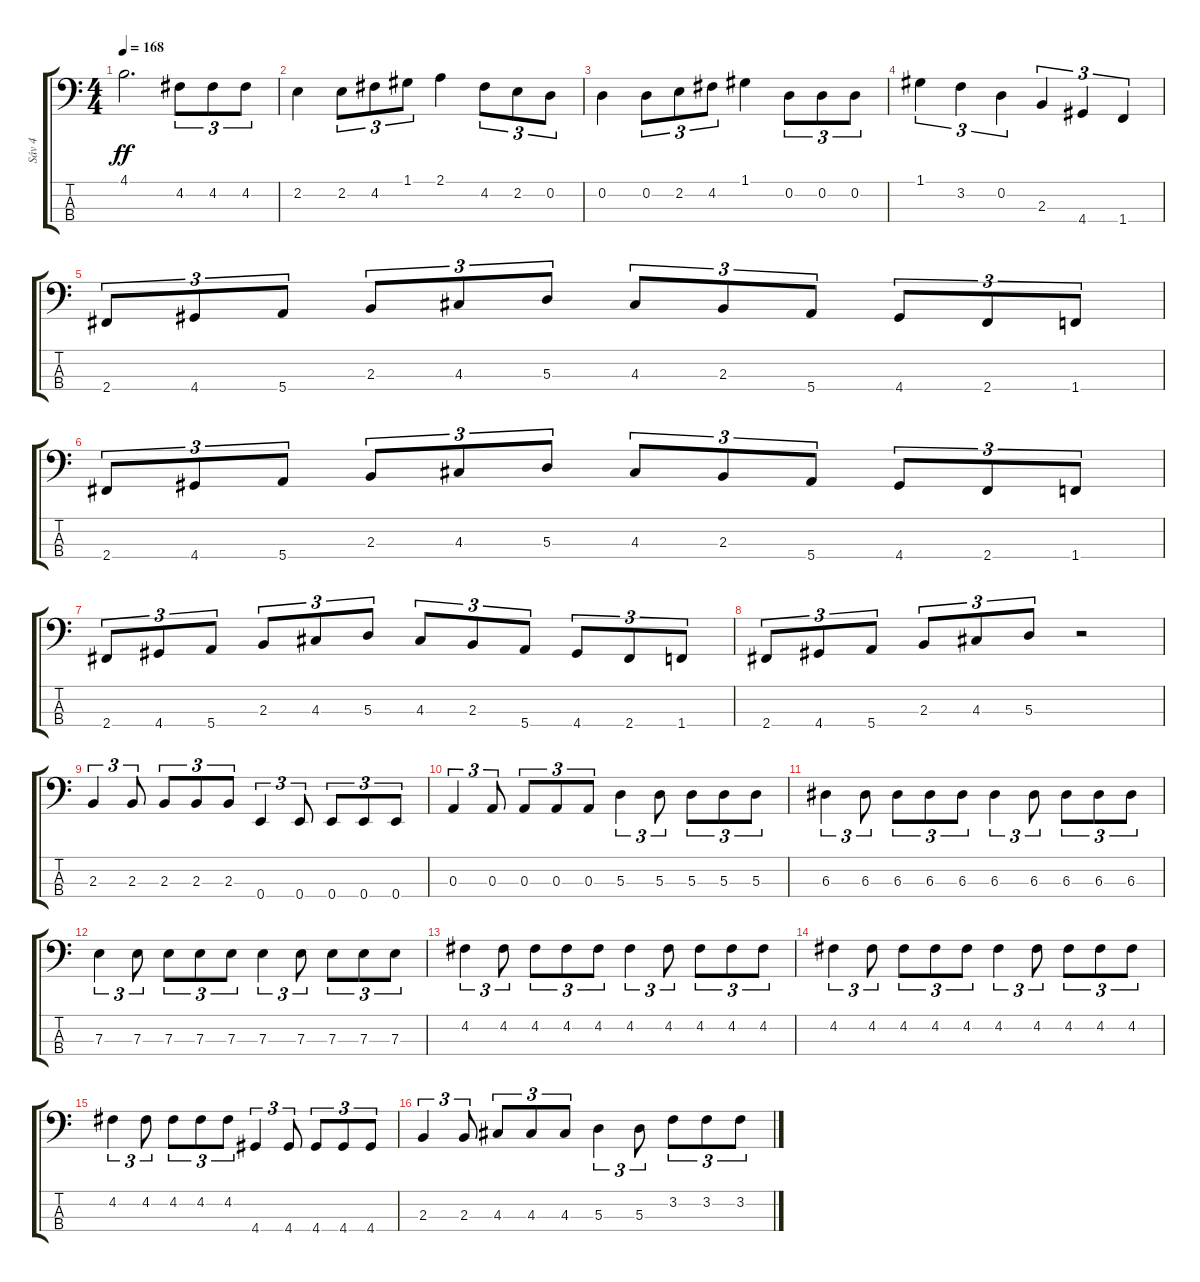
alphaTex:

\track ("Sáv 4" "Sáv 4") {instrument electricbassfinger}
\staff {score tabs}
\tuning (G2 D2 A1 E1) {hide}
\ts (4 4)
\tempo 168
\clef f4
\ks c
4.1.2{d dy ff} 4.2.8{tu (3 2)} 4.2.8{tu (3 2)} 4.2.8{tu (3 2)} |
2.2.4 2.2.8{tu (3 2)} 4.2.8{tu (3 2)} 1.1.8{tu (3 2)} 2.1.4 4.2.8{tu (3 2)} 2.2.8{tu (3 2)} 0.2.8{tu (3 2)} |
0.2.4 0.2.8{tu (3 2)} 2.2.8{tu (3 2)} 4.2.8{tu (3 2)} 1.1.4 0.2.8{tu (3 2)} 0.2.8{tu (3 2)} 0.2.8{tu (3 2)} |
1.1.4{tu (3 2)} 3.2.4{tu (3 2)} 0.2.4{tu (3 2)} 2.3.4{tu (3 2)} 4.4.4{tu (3 2)} 1.4.4{tu (3 2)} |
2.4.8{tu (3 2)} 4.4.8{tu (3 2)} 5.4.8{tu (3 2)} 2.3.8{tu (3 2)} 4.3.8{tu (3 2)} 5.3.8{tu (3 2)} 4.3.8{tu (3 2)} 2.3.8{tu (3 2)} 5.4.8{tu (3 2)} 4.4.8{tu (3 2)} 2.4.8{tu (3 2)} 1.4.8{tu (3 2)} |
2.4.8{tu (3 2)} 4.4.8{tu (3 2)} 5.4.8{tu (3 2)} 2.3.8{tu (3 2)} 4.3.8{tu (3 2)} 5.3.8{tu (3 2)} 4.3.8{tu (3 2)} 2.3.8{tu (3 2)} 5.4.8{tu (3 2)} 4.4.8{tu (3 2)} 2.4.8{tu (3 2)} 1.4.8{tu (3 2)} |
2.4.8{tu (3 2)} 4.4.8{tu (3 2)} 5.4.8{tu (3 2)} 2.3.8{tu (3 2)} 4.3.8{tu (3 2)} 5.3.8{tu (3 2)} 4.3.8{tu (3 2)} 2.3.8{tu (3 2)} 5.4.8{tu (3 2)} 4.4.8{tu (3 2)} 2.4.8{tu (3 2)} 1.4.8{tu (3 2)} |
2.4.8{tu (3 2)} 4.4.8{tu (3 2)} 5.4.8{tu (3 2)} 2.3.8{tu (3 2)} 4.3.8{tu (3 2)} 5.3.8{tu (3 2)} r.2 |
2.3.4{tu (3 2)} 2.3.8{tu (3 2)} 2.3.8{tu (3 2)} 2.3.8{tu (3 2)} 2.3.8{tu (3 2)} 0.4.4{tu (3 2)} 0.4.8{tu (3 2)} 0.4.8{tu (3 2)} 0.4.8{tu (3 2)} 0.4.8{tu (3 2)} |
0.3.4{tu (3 2)} 0.3.8{tu (3 2)} 0.3.8{tu (3 2)} 0.3.8{tu (3 2)} 0.3.8{tu (3 2)} 5.3.4{tu (3 2)} 5.3.8{tu (3 2)} 5.3.8{tu (3 2)} 5.3.8{tu (3 2)} 5.3.8{tu (3 2)} |
6.3.4{tu (3 2)} 6.3.8{tu (3 2)} 6.3.8{tu (3 2)} 6.3.8{tu (3 2)} 6.3.8{tu (3 2)} 6.3.4{tu (3 2)} 6.3.8{tu (3 2)} 6.3.8{tu (3 2)} 6.3.8{tu (3 2)} 6.3.8{tu (3 2)} |
7.3.4{tu (3 2)} 7.3.8{tu (3 2)} 7.3.8{tu (3 2)} 7.3.8{tu (3 2)} 7.3.8{tu (3 2)} 7.3.4{tu (3 2)} 7.3.8{tu (3 2)} 7.3.8{tu (3 2)} 7.3.8{tu (3 2)} 7.3.8{tu (3 2)} |
4.2.4{tu (3 2)} 4.2.8{tu (3 2)} 4.2.8{tu (3 2)} 4.2.8{tu (3 2)} 4.2.8{tu (3 2)} 4.2.4{tu (3 2)} 4.2.8{tu (3 2)} 4.2.8{tu (3 2)} 4.2.8{tu (3 2)} 4.2.8{tu (3 2)} |
4.2.4{tu (3 2)} 4.2.8{tu (3 2)} 4.2.8{tu (3 2)} 4.2.8{tu (3 2)} 4.2.8{tu (3 2)} 4.2.4{tu (3 2)} 4.2.8{tu (3 2)} 4.2.8{tu (3 2)} 4.2.8{tu (3 2)} 4.2.8{tu (3 2)} |
4.2.4{tu (3 2)} 4.2.8{tu (3 2)} 4.2.8{tu (3 2)} 4.2.8{tu (3 2)} 4.2.8{tu (3 2)} 4.4.4{tu (3 2)} 4.4.8{tu (3 2)} 4.4.8{tu (3 2)} 4.4.8{tu (3 2)} 4.4.8{tu (3 2)} |
2.3.4{tu (3 2)} 2.3.8{tu (3 2)} 4.3.8{tu (3 2)} 4.3.8{tu (3 2)} 4.3.8{tu (3 2)} 5.3.4{tu (3 2)} 5.3.8{tu (3 2)} 3.2.8{tu (3 2)} 3.2.8{tu (3 2)} 3.2.8{tu (3 2)}
